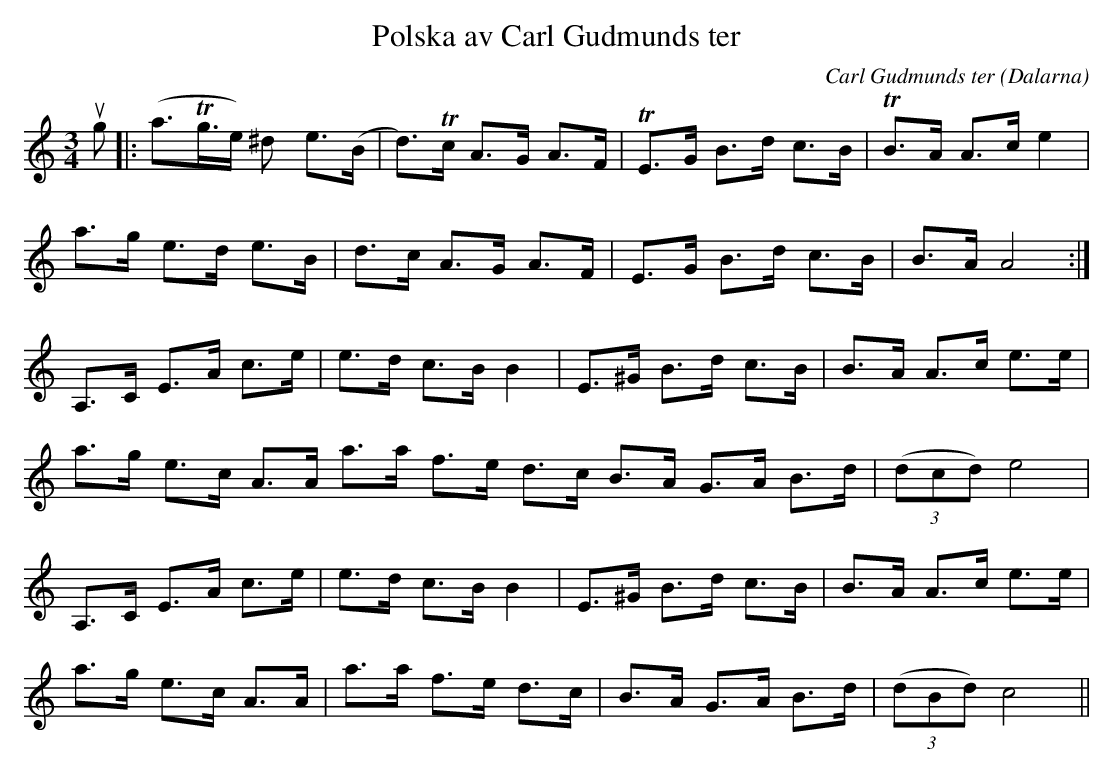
X:1
T:Polska av Carl Gudmunds ter
C:Carl Gudmunds ter
O:Dalarna
M:3/4
L:1/8
K:Am
ug|:(a>Tg>e) ^d e>(B|d)>Tc A>G A>F|TE>G B>d c>B|TB>A A>c e2|
a>g e>d e>B|d>c A>G A>F|E>G B>d c>B|B>A A4:|
A,>C E>A c>e|e>d c>B B2|E>^G B>d c>B|B>A A>c e>e|
a>g e>c A>A a>a f>e d>c B>A G>A B>d|(3 (dcd) e4|
A,>C E>A c>e|e>d c>B B2|E>^G B>d c>B|B>A A>c e>e|
a>g e>c A>A|a>a f>e d>c|B>A G>A B>d|(3 (dBd) c4||
